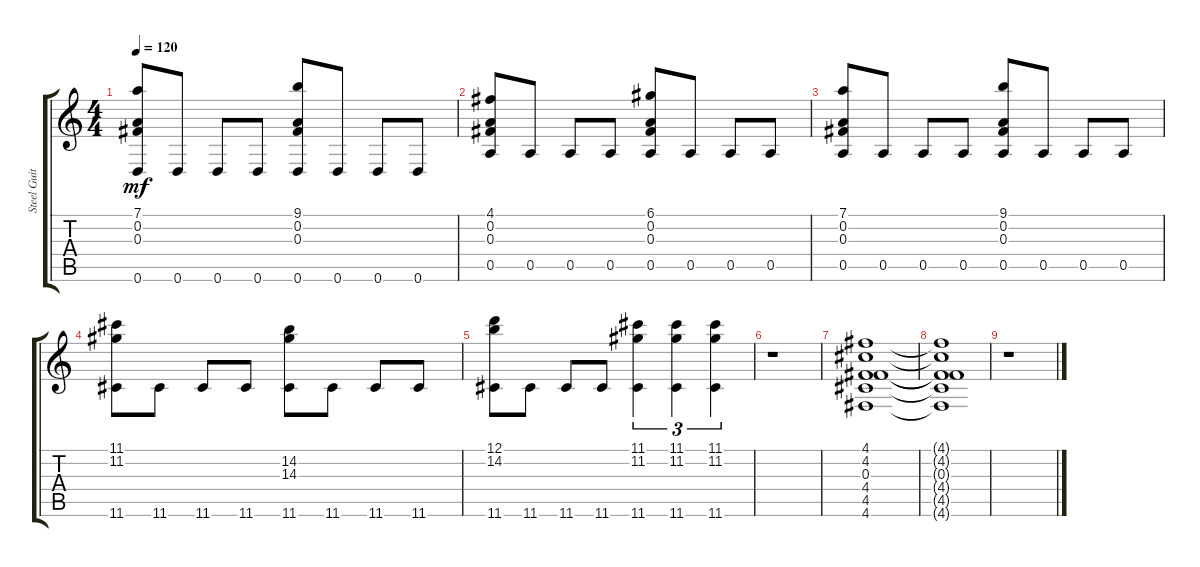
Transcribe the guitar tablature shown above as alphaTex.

\track ("Steel Guitar" "Steel Guit") {instrument acousticguitarsteel}
\staff {score tabs}
\tuning (D4 A3 Gb3 D3 A2 D2) {hide}
\ts (4 4)
\tempo 120
\clef g2
\ks c
(7.1 0.2 0.3 0.6).8{dy mf} 0.6.8 0.6.8 0.6.8 (9.1 0.2 0.3 0.6).8 0.6.8 0.6.8 0.6.8 |
(4.1 0.2 0.3 0.5).8 0.5.8 0.5.8 0.5.8 (6.1 0.2 0.3 0.5).8 0.5.8 0.5.8 0.5.8 |
(7.1 0.2 0.3 0.5).8 0.5.8 0.5.8 0.5.8 (9.1 0.2 0.3 0.5).8 0.5.8 0.5.8 0.5.8 |
(11.1 11.2 11.6).8 11.6.8 11.6.8 11.6.8 (14.2 14.3 11.6).8 11.6.8 11.6.8 11.6.8 |
(12.1 14.2 11.6).8 11.6.8 11.6.8 11.6.8 (11.1 11.2 11.6).4{tu (3 2)} (11.1 11.2 11.6).4{tu (3 2)} (11.1 11.2 11.6).4{tu (3 2)} |
r.1 |
(4.1 4.2 0.3 4.4 4.5 4.6).1 |
(4.1{t} 4.2{t} 0.3{t} 4.4{t} 4.5{t} 4.6{t}).1 |
r.1
